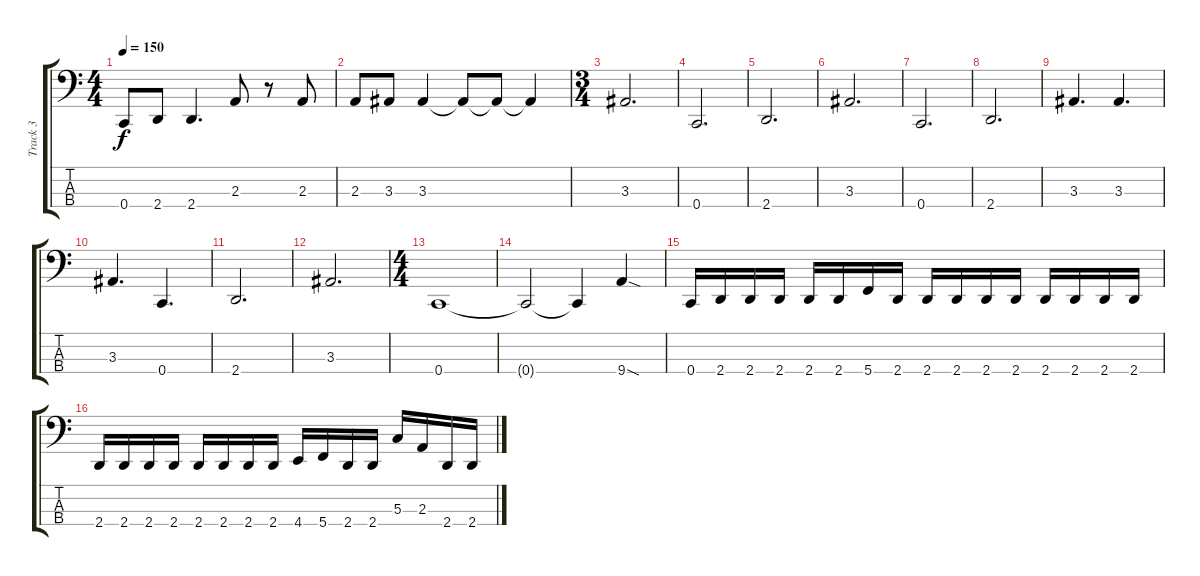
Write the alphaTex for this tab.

\track ("Track 3" "Track 3") {instrument electricbasspick}
\staff {score tabs}
\tuning (F2 C2 G1 C1) {hide}
\ts (4 4)
\tempo 150
\clef f4
\ks c
0.4.8{dy f} 2.4.8 2.4.4{d} 2.3.8 r.8 2.3.8 |
2.3.8 3.3.8 3.3.4 3.3{t}.8 3.3{t}.8 3.3{t}.4 |
\ts (3 4)
3.3.2{d} |
0.4.2{d} |
2.4.2{d} |
3.3.2{d} |
0.4.2{d} |
2.4.2{d} |
3.3.4{d} 3.3.4{d} |
3.3.4{d} 0.4.4{d} |
2.4.2{d} |
3.3.2{d} |
\ts (4 4)
0.4.1 |
0.4{t}.2 0.4{t}.4 9.4{sod}.4 |
0.4.16 2.4.16 2.4.16 2.4.16 2.4.16 2.4.16 5.4.16 2.4.16 2.4.16 2.4.16 2.4.16 2.4.16 2.4.16 2.4.16 2.4.16 2.4.16 |
2.4.16 2.4.16 2.4.16 2.4.16 2.4.16 2.4.16 2.4.16 2.4.16 4.4.16 5.4.16 2.4.16 2.4.16 5.3.16 2.3.16 2.4.16 2.4.16
